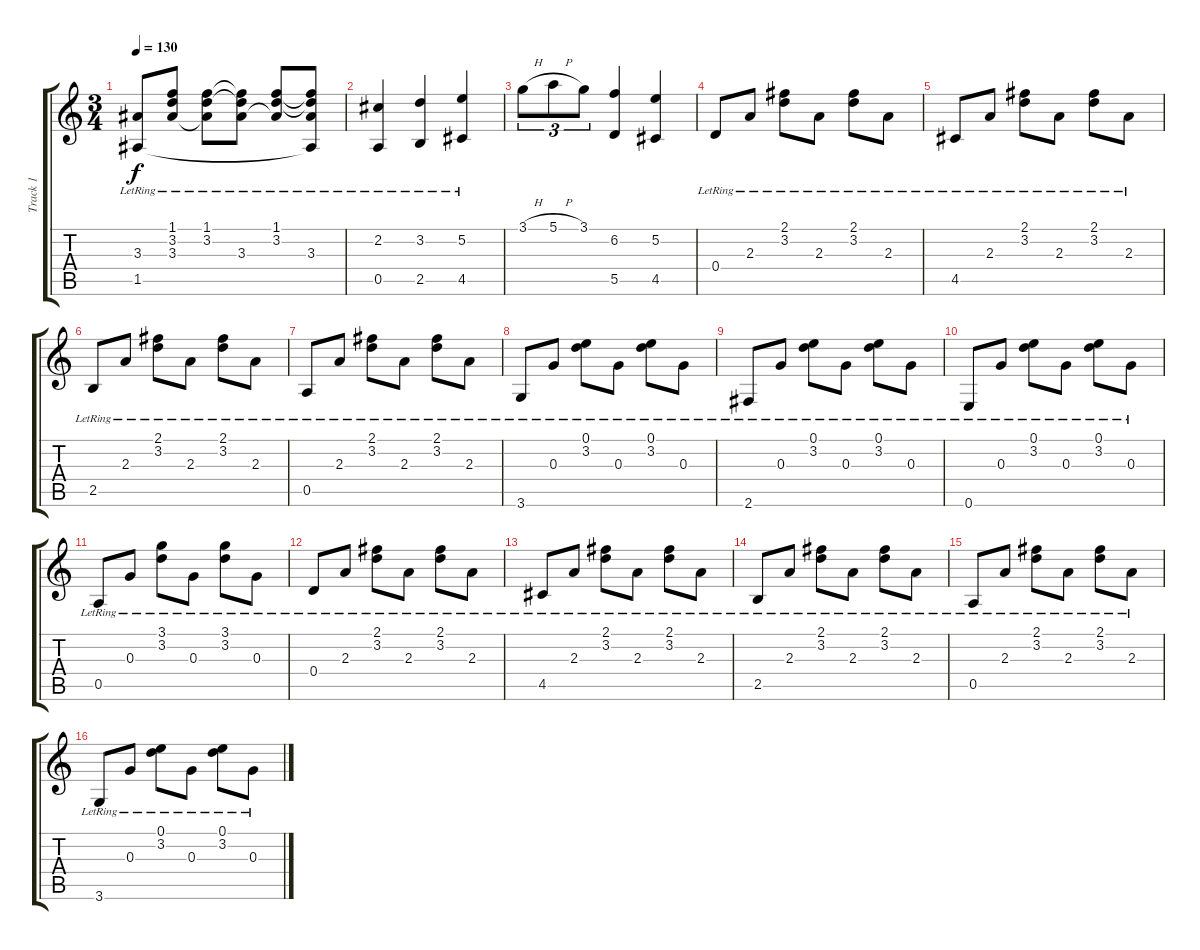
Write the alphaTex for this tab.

\track ("Track 1" "Track 1") {instrument acousticguitarnylon}
\staff {score tabs}
\tuning (E4 B3 G3 D3 A2 E2) {hide}
\ts (3 4)
\tempo 130
\clef g2
\ks c
(3.3{t} 1.5{lr}).8{dy f} (1.1{t} 3.2{t} 3.3{lr}).8 (1.1{lr} 3.2{lr} 3.3{t}).8 (1.1{t} 3.2{t} 3.3{lr}).8 (1.1{lr} 3.2{lr} 3.3{t}).8 (1.1{t} 3.2{t} 3.3{lr} 1.5{t}).8 |
(2.2{lr} 0.5{lr}).4 (3.2{lr} 2.5{lr}).4 (5.2{lr} 4.5{lr}).4 |
3.1{h}.8{tu (3 2)} 5.1{h}.8{tu (3 2)} 3.1.8{tu (3 2)} (6.2 5.5).4 (5.2 4.5).4 |
0.4{lr}.8 2.3{lr}.8 (2.1{lr} 3.2{lr}).8 2.3{lr}.8 (2.1{lr} 3.2{lr}).8 2.3{lr}.8 |
4.5{lr}.8 2.3{lr}.8 (2.1{lr} 3.2{lr}).8 2.3{lr}.8 (2.1{lr} 3.2{lr}).8 2.3{lr}.8 |
2.5{lr}.8 2.3{lr}.8 (2.1{lr} 3.2{lr}).8 2.3{lr}.8 (2.1{lr} 3.2{lr}).8 2.3{lr}.8 |
0.5{lr}.8 2.3{lr}.8 (2.1{lr} 3.2{lr}).8 2.3{lr}.8 (2.1{lr} 3.2{lr}).8 2.3{lr}.8 |
3.6{lr}.8 0.3{lr}.8 (0.1{lr} 3.2{lr}).8 0.3{lr}.8 (0.1{lr} 3.2{lr}).8 0.3{lr}.8 |
2.6{lr}.8 0.3{lr}.8 (0.1{lr} 3.2{lr}).8 0.3{lr}.8 (0.1{lr} 3.2{lr}).8 0.3{lr}.8 |
0.6{lr}.8 0.3{lr}.8 (0.1{lr} 3.2{lr}).8 0.3{lr}.8 (0.1{lr} 3.2{lr}).8 0.3{lr}.8 |
0.5{lr}.8 0.3{lr}.8 (3.1{lr} 3.2{lr}).8 0.3{lr}.8 (3.1{lr} 3.2{lr}).8 0.3{lr}.8 |
0.4{lr}.8 2.3{lr}.8 (2.1{lr} 3.2{lr}).8 2.3{lr}.8 (2.1{lr} 3.2{lr}).8 2.3{lr}.8 |
4.5{lr}.8 2.3{lr}.8 (2.1{lr} 3.2{lr}).8 2.3{lr}.8 (2.1{lr} 3.2{lr}).8 2.3{lr}.8 |
2.5{lr}.8 2.3{lr}.8 (2.1{lr} 3.2{lr}).8 2.3{lr}.8 (2.1{lr} 3.2{lr}).8 2.3{lr}.8 |
0.5{lr}.8 2.3{lr}.8 (2.1{lr} 3.2{lr}).8 2.3{lr}.8 (2.1{lr} 3.2{lr}).8 2.3{lr}.8 |
3.6{lr}.8 0.3{lr}.8 (0.1{lr} 3.2{lr}).8 0.3{lr}.8 (0.1{lr} 3.2{lr}).8 0.3{lr}.8
